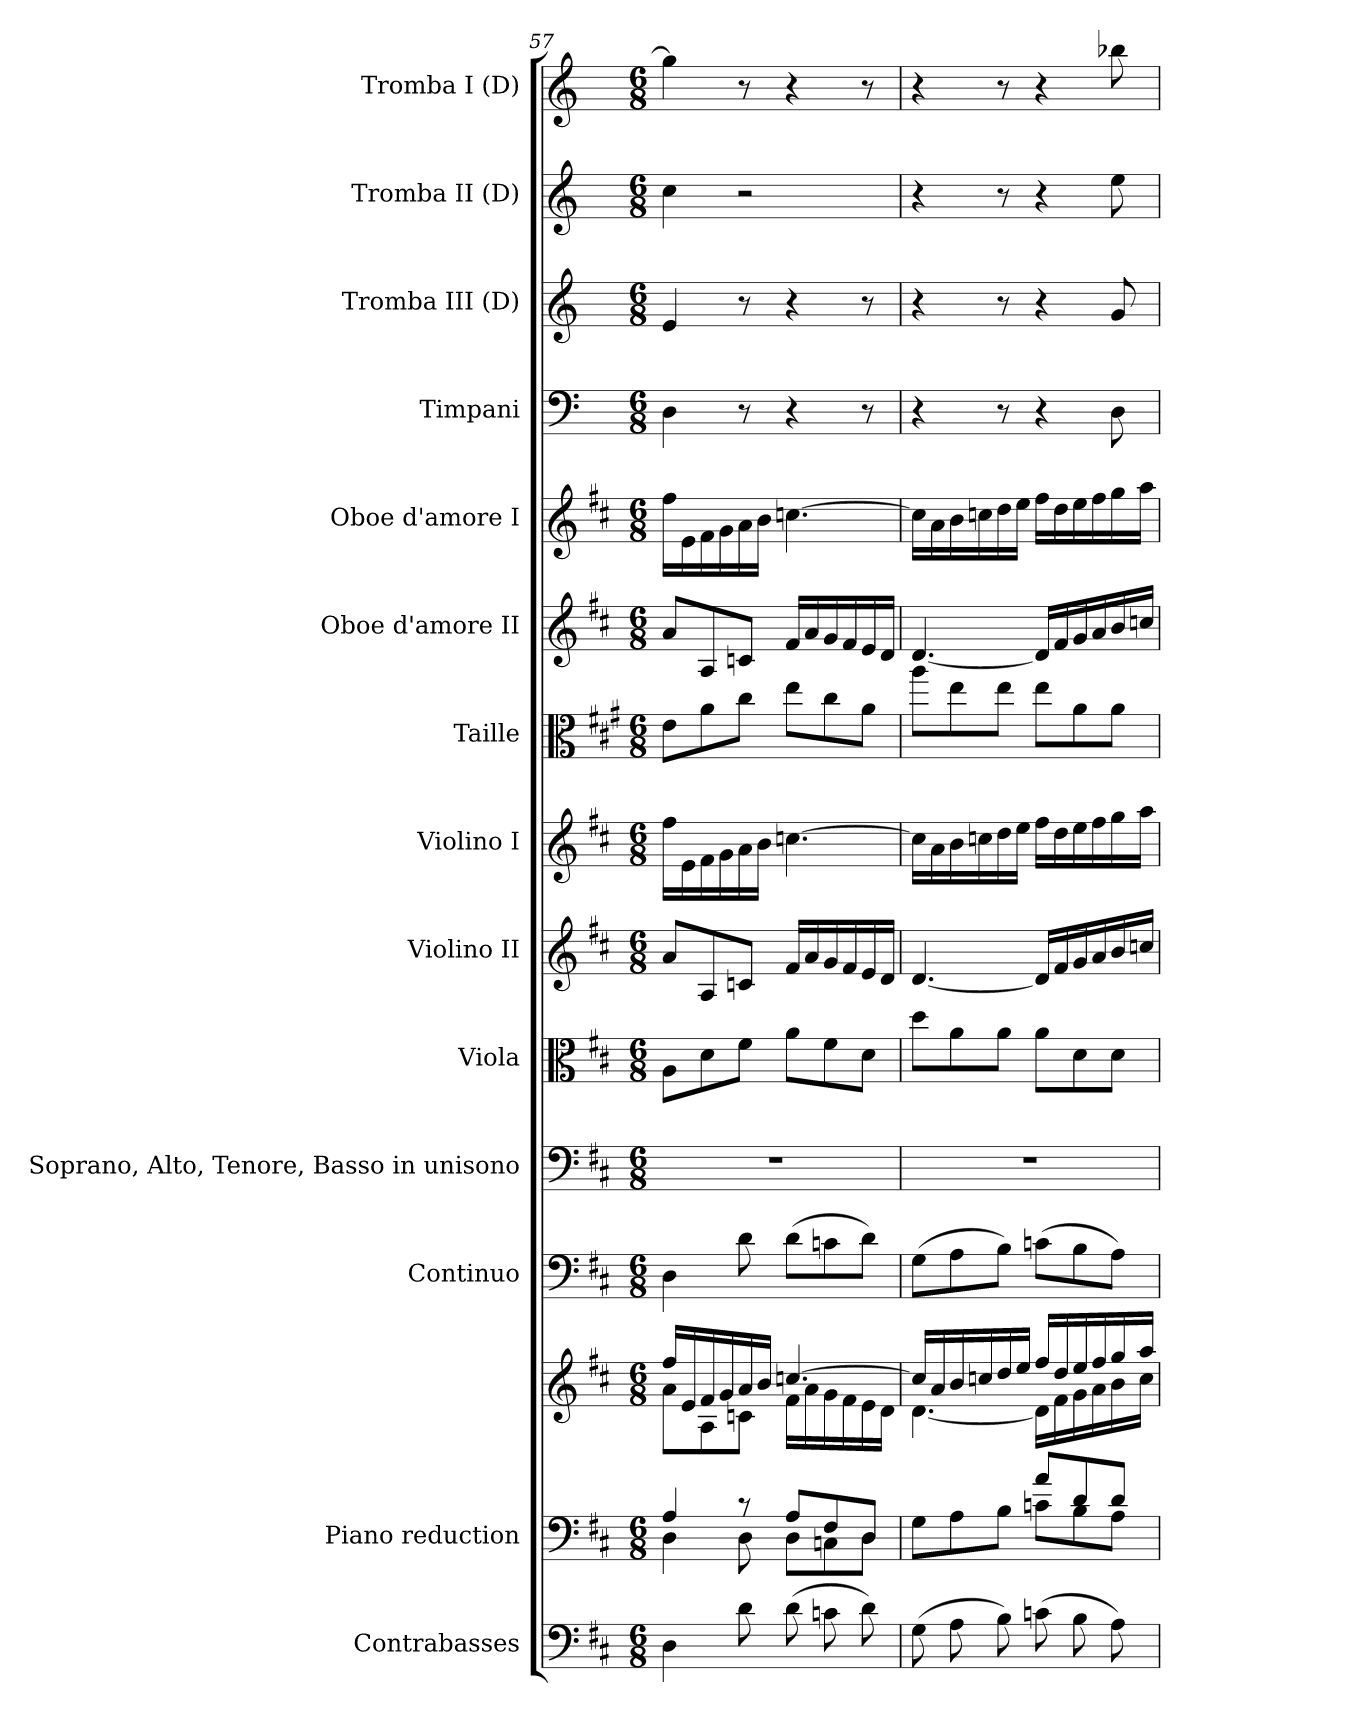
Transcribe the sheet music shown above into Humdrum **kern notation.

**kern	**kern	**kern	**kern	**kern	**kern	**kern	**kern	**kern	**kern	**kern	**kern	**kern	**kern	**kern
*part14	*part13	*part13	*part12	*part11	*part10	*part9	*part8	*part7	*part6	*part5	*part4	*part3	*part2	*part1
*staff15	*staff14	*staff13	*staff12	*staff11	*staff10	*staff9	*staff8	*staff7	*staff6	*staff5	*staff4	*staff3	*staff2	*staff1
*I"Contrabasses	*I"Piano reduction	*	*I"Continuo	*I"Soprano, Alto, Tenore, Basso in unisono	*I"Viola	*I"Violino II	*I"Violino I	*I"Taille	*I"Oboe d'amore II	*I"Oboe d'amore I	*I"Timpani	*I"Tromba III (D)	*I"Tromba II (D)	*I"Tromba I (D)
*I'Cbs.	*I'Pno	*	*	*	*	*	*	*	*I'Ob	*I'Ob	*I'Timp	*	*	*
*clefF4	*clefF4	*clefG2	*clefF4	*clefF4	*clefC3	*clefG2	*clefG2	*clefC3	*clefG2	*clefG2	*clefF4	*clefG2	*clefG2	*clefG2
*ITrd7c12	*	*	*	*	*	*	*	*ITrd4c7	*	*	*	*ITrd-1c-2	*ITrd-1c-2	*ITrd-1c-2
*k[f#c#]	*k[f#c#]	*k[f#c#]	*k[f#c#]	*k[f#c#]	*k[f#c#]	*k[f#c#]	*k[f#c#]	*k[f#c#]	*k[f#c#]	*k[f#c#]	*k[]	*k[f#c#]	*k[f#c#]	*k[f#c#]
*M6/8	*M6/8	*M6/8	*M6/8	*M6/8	*M6/8	*M6/8	*M6/8	*M6/8	*M6/8	*M6/8	*M6/8	*M6/8	*M6/8	*M6/8
=57	=57	=57	=57	=57	=57	=57	=57	=57	=57	=57	=57	=57	=57	=57
*	*^	*^	*	*	*	*	*	*	*	*	*	*	*	*
4DD\	4A/	4D\	16ff#/LL	8a\L	4D\	2.r	8A\L	8a/L	16ff#\LL	8A\L	8a/L	16ff#\LL	4D\	4f#/	4dd\	4aa\]
.	.	.	16e/	.	.	.	.	.	16e\	.	.	16e\	.	.	.	.
.	.	.	16f#/	8A\	.	.	8d\	8A/	16f#\	8d\	8A/	16f#\	.	.	.	.
.	.	.	16g/	.	.	.	.	.	16g\	.	.	16g\	.	.	.	.
8D\	8r	8D\	16a/	8cn\J	8d\	.	8f#\J	8cn/J	16a\	8f#\J	8cn/J	16a\	8r	8r	2r	8r
.	.	.	16b/JJ	.	.	.	.	.	16b\JJ	.	.	16b\JJ	.	.	.	.
(>8D\	8A/L	8D\L	[4.ccn/	16f#\LL	(>8d\L	.	8a\L	16f#/LL	[4.ccn\	8a\L	16f#/LL	[4.ccn\	4r	4r	.	4r
.	.	.	.	16a\	.	.	.	16a/	.	.	16a/	.	.	.	.	.
8Cn\	8F#/	8Cn\	.	16g\	8cn\	.	8f#\	16g/	.	8f#\	16g/	.	.	.	.	.
.	.	.	.	16f#\	.	.	.	16f#/	.	.	16f#/	.	.	.	.	.
8D\)	8D/J	8D\J	.	16e\	8d\J)	.	8d\J	16e/	.	8d\J	16e/	.	8r	8r	.	8r
.	.	.	.	16d\JJ	.	.	.	16d/JJ	.	.	16d/JJ	.	.	.	.	.
=58	=58	=58	=58	=58	=58	=58	=58	=58	=58	=58	=58	=58	=58	=58	=58	=58
(>8GG\	4.ryy	8G\L	16cc/LL]	[4.d\	(>8G\L	2.r	8dd\L	[4.d/	16cc\LL]	8dd\L	[4.d/	16cc\LL]	4r	4r	4r	4r
.	.	.	16a/	.	.	.	.	.	16a\	.	.	16a\	.	.	.	.
8AA\	.	8A\	16b/	.	8A\	.	8a\	.	16b\	8a\	.	16b\	.	.	.	.
.	.	.	16ccn/	.	.	.	.	.	16ccn\	.	.	16ccn\	.	.	.	.
8BB\)	.	8B\J	16dd/	.	8B\J)	.	8a\J	.	16dd\	8a\J	.	16dd\	8r	8r	8r	8r
.	.	.	16ee/JJ	.	.	.	.	.	16ee\JJ	.	.	16ee\JJ	.	.	.	.
(>8Cn\	8a/L	8cn\L	16ff#/LL	16d\LL]	(>8cn\L	.	8a\L	16d/LL]	16ff#\LL	8a\L	16d/LL]	16ff#\LL	4r	4r	4r	4r
.	.	.	16dd/	16f#\	.	.	.	16f#/	16dd\	.	16f#/	16dd\	.	.	.	.
8BB\	8d/	8B\	16ee/	16g\	8B\	.	8d\	16g/	16ee\	8d\	16g/	16ee\	.	.	.	.
.	.	.	16ff#/	16a\	.	.	.	16a/	16ff#\	.	16a/	16ff#\	.	.	.	.
8AA\)	8d/J	8A\J	16gg/	16b\	8A\J)	.	8d\J	16b/	16gg\	8d\J	16b/	16gg\	8D\	8a/	8ff#\	8cccn\
.	.	.	16aa/JJ	16cc\JJ	.	.	.	16ccn/JJ	16aa\JJ	.	16ccn/JJ	16aa\JJ	.	.	.	.
*	*v	*v	*	*	*	*	*	*	*	*	*	*	*	*	*	*
*	*	*v	*v	*	*	*	*	*	*	*	*	*	*	*	*
=	=	=	=	=	=	=	=	=	=	=	=	=	=	=
*-	*-	*-	*-	*-	*-	*-	*-	*-	*-	*-	*-	*-	*-	*-
